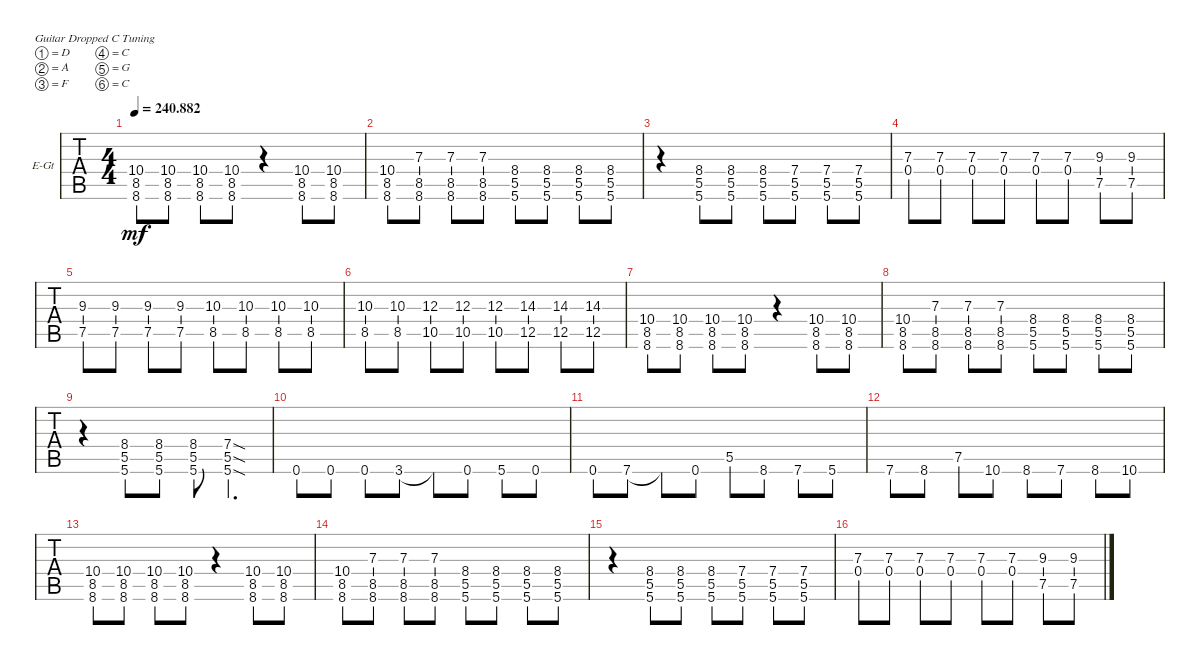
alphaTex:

\bracketExtendMode groupsimilarinstruments
\firstSystemTrackNameOrientation horizontal
\otherSystemsTrackNameOrientation horizontal
\track ("Gtr 1" "E-Gt") {instrument acousticgrandpiano}
\staff {tabs}
\tuning (D4 A3 F3 C3 G2 C2)
\displaytranspose 12
\ts (4 4)
\tempo
240.882
\accidentals auto
\clef g2
\ottava regular
\simile none
\ks c
(10.4 8.5 8.6).8{dy mf} (10.4 8.5 8.6).8 (10.4 8.5 8.6).8 (10.4 8.5 8.6).8 r.4 (10.4 8.5 8.6).8 (10.4 8.5 8.6).8 |
(10.4 8.5 8.6).8 (7.3 8.5 8.6).8 (7.3 8.5 8.6).8 (7.3 8.5 8.6).8 (8.4 5.5 5.6).8 (8.4 5.5 5.6).8 (8.4 5.5 5.6).8 (8.4 5.5 5.6).8 |
r.4 (8.4 5.5 5.6).8 (8.4 5.5 5.6).8 (8.4 5.5 5.6).8 (7.4 5.5 5.6).8 (7.4 5.5 5.6).8 (7.4 5.5 5.6).8 |
(7.3 0.4).8 (7.3 0.4).8 (7.3 0.4).8 (7.3 0.4).8 (7.3 0.4).8 (7.3 0.4).8 (9.3 7.5).8 (9.3 7.5).8 |
(9.3 7.5).8 (9.3 7.5).8 (9.3 7.5).8 (9.3 7.5).8 (10.3 8.5).8 (10.3 8.5).8 (10.3 8.5).8 (10.3 8.5).8 |
(10.3 8.5).8 (10.3 8.5).8 (12.3 10.5).8 (12.3 10.5).8 (12.3 10.5).8 (14.3 12.5).8 (14.3 12.5).8 (14.3 12.5).8 |
(10.4 8.5 8.6).8 (10.4 8.5 8.6).8 (10.4 8.5 8.6).8 (10.4 8.5 8.6).8 r.4 (10.4 8.5 8.6).8 (10.4 8.5 8.6).8 |
(10.4 8.5 8.6).8 (7.3 8.5 8.6).8 (7.3 8.5 8.6).8 (7.3 8.5 8.6).8 (8.4 5.5 5.6).8 (8.4 5.5 5.6).8 (8.4 5.5 5.6).8 (8.4 5.5 5.6).8 |
r.4 (8.4 5.5 5.6).8 (8.4 5.5 5.6).8 (8.4 5.5 5.6).8 (7.4{sod} 5.5{sod} 5.6{sod}).4{d} |
0.6.8 0.6.8 0.6.8 3.6.8 3.6{t}.8 0.6.8 5.6.8 0.6.8 |
0.6.8 7.6.8 7.6{t}.8 0.6.8 5.5.8 8.6.8 7.6.8 5.6.8 |
7.6.8 8.6.8 7.5.8 10.6.8 8.6.8 7.6.8 8.6.8 10.6.8 |
(10.4 8.5 8.6).8 (10.4 8.5 8.6).8 (10.4 8.5 8.6).8 (10.4 8.5 8.6).8 r.4 (10.4 8.5 8.6).8 (10.4 8.5 8.6).8 |
(10.4 8.5 8.6).8 (7.3 8.5 8.6).8 (7.3 8.5 8.6).8 (7.3 8.5 8.6).8 (8.4 5.5 5.6).8 (8.4 5.5 5.6).8 (8.4 5.5 5.6).8 (8.4 5.5 5.6).8 |
r.4 (8.4 5.5 5.6).8 (8.4 5.5 5.6).8 (8.4 5.5 5.6).8 (7.4 5.5 5.6).8 (7.4 5.5 5.6).8 (7.4 5.5 5.6).8 |
(7.3 0.4).8 (7.3 0.4).8 (7.3 0.4).8 (7.3 0.4).8 (7.3 0.4).8 (7.3 0.4).8 (9.3 7.5).8 (9.3 7.5).8
